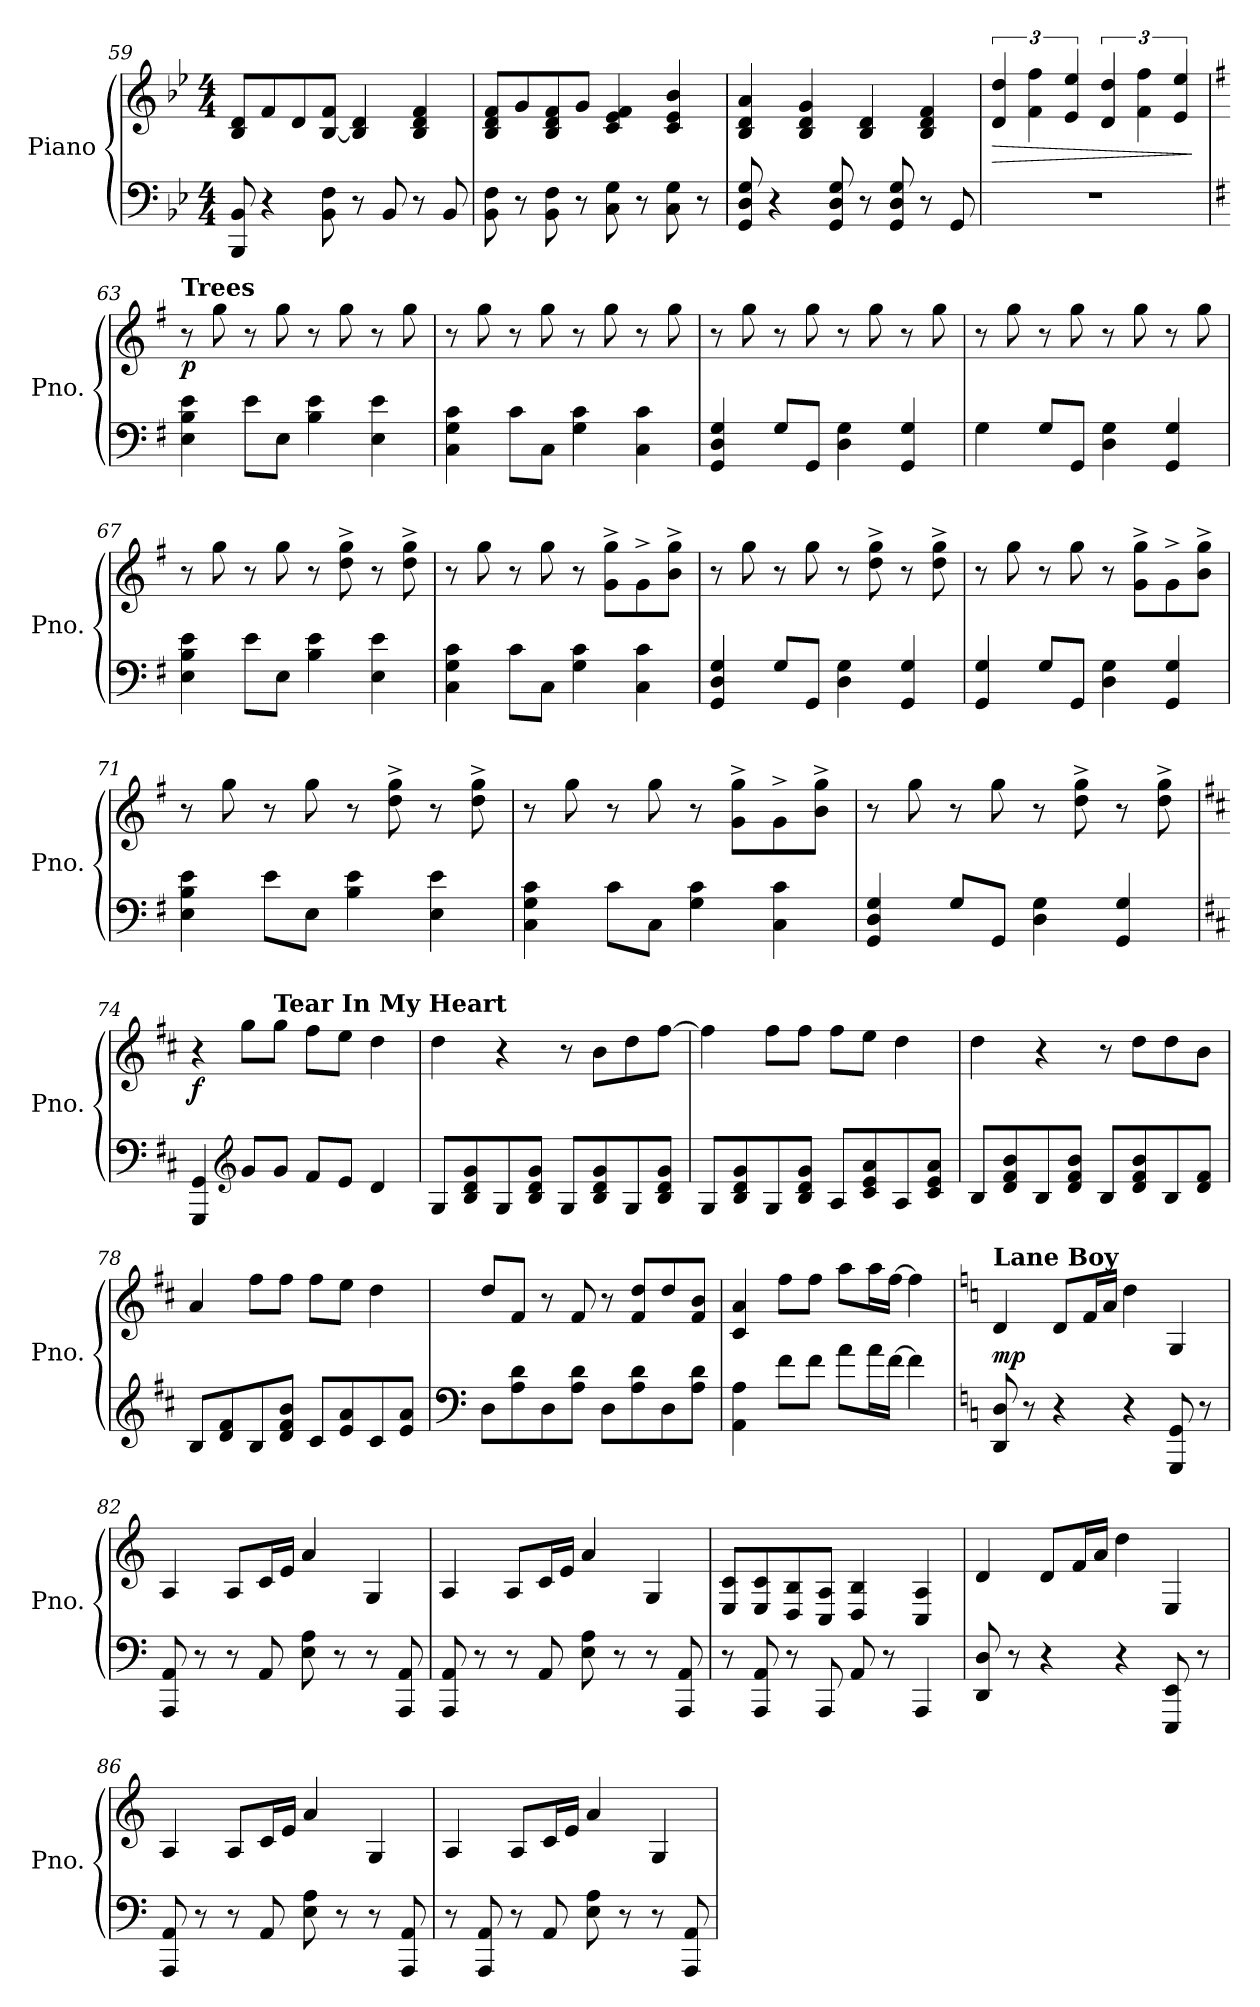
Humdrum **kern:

**kern	**kern	**dynam
*part1	*part1	*part1
*staff2	*staff1	*staff1/2
*I"Piano	*	*
*I'Pno.	*	*
*clefF4	*clefG2	*
*k[b-e-]	*k[b-e-]	*
*M4/4	*M4/4	*
=59	=59	=59
8BBB-/ 8BB-/	8B-/ 8d/L	.
4r	8f/	.
.	8d/	.
8BB-\ 8F\	[8B-/ 8f/J	.
8r	4B-/] 4d/	.
8BB-/	.	.
8r	4B-/ 4d/ 4f/	.
8BB-/	.	.
=60	=60	=60
8BB-\ 8F\	8B-/ 8d/ 8f/L	.
8r	8g/	.
8BB-\ 8F\	8B-/ 8d/ 8f/	.
8r	8g/J	.
8C\ 8G\	4c/ 4e-/ 4f/	.
8r	.	.
8C\ 8G\	4c/ 4e-/ 4b-/	.
8r	.	.
!!LO:PB:g=z
=61	=61	=61
8GG/ 8D/ 8G/	4B-/ 4d/ 4a/	.
4r	.	.
.	4B-/ 4d/ 4g/	.
8GG/ 8D/ 8G/	.	.
8r	4B-/ 4d/	.
8GG/ 8D/ 8G/	.	.
8r	4B-/ 4d/ 4f/	.
8GG/	.	.
=62	=62	=62
!	!	!LO:HP:b
1r	6d/ 6dd/	>
.	6f\ 6ff\	.
.	6e-/ 6ee-/	.
.	6d/ 6dd/	.
.	6f\ 6ff\	.
.	6e-/ 6ee-/	.
.	.	]
=63	=63	=63
*k[f#]	*k[f#]	*
*	*MM140	*
!	!LO:TX:a:B:t=Trees	!
!	!	!LO:DY:b
4E\ 4B\ 4e\	8r	p
.	8gg\	.
8e\L	8r	.
8E\J	8gg\	.
4B\ 4e\	8r	.
.	8gg\	.
4E\ 4e\	8r	.
.	8gg\	.
=64	=64	=64
4C\ 4G\ 4c\	8r	.
.	8gg\	.
8c\L	8r	.
8C\J	8gg\	.
4G\ 4c\	8r	.
.	8gg\	.
4C\ 4c\	8r	.
.	8gg\	.
=65	=65	=65
4GG/ 4D/ 4G/	8r	.
.	8gg\	.
8G/L	8r	.
8GG/J	8gg\	.
4D\ 4G\	8r	.
.	8gg\	.
4GG/ 4G/	8r	.
.	8gg\	.
!!LO:LB:g=z
=66	=66	=66
4G\	8r	.
.	8gg\	.
8G/L	8r	.
8GG/J	8gg\	.
4D\ 4G\	8r	.
.	8gg\	.
4GG/ 4G/	8r	.
.	8gg\	.
=67	=67	=67
4E\ 4B\ 4e\	8r	.
.	8gg\	.
8e\L	8r	.
8E\J	8gg\	.
4B\ 4e\	8r	.
.	8dd\^ 8gg\^	.
4E\ 4e\	8r	.
.	8dd\^ 8gg\^	.
=68	=68	=68
4C\ 4G\ 4c\	8r	.
.	8gg\	.
8c\L	8r	.
8C\J	8gg\	.
4G\ 4c\	8r	.
.	8g\^ 8gg\^L	.
4C\ 4c\	8g^\	.
.	8b\^ 8gg\^J	.
=69	=69	=69
4GG/ 4D/ 4G/	8r	.
.	8gg\	.
8G/L	8r	.
8GG/J	8gg\	.
4D\ 4G\	8r	.
.	8dd\^ 8gg\^	.
4GG/ 4G/	8r	.
.	8dd\^ 8gg\^	.
=70	=70	=70
4GG/ 4G/	8r	.
.	8gg\	.
8G/L	8r	.
8GG/J	8gg\	.
4D\ 4G\	8r	.
.	8g\^ 8gg\^L	.
4GG/ 4G/	8g^\	.
.	8b\^ 8gg\^J	.
!!LO:LB:g=z
=71	=71	=71
4E\ 4B\ 4e\	8r	.
.	8gg\	.
8e\L	8r	.
8E\J	8gg\	.
4B\ 4e\	8r	.
.	8dd\^ 8gg\^	.
4E\ 4e\	8r	.
.	8dd\^ 8gg\^	.
=72	=72	=72
4C\ 4G\ 4c\	8r	.
.	8gg\	.
8c\L	8r	.
8C\J	8gg\	.
4G\ 4c\	8r	.
.	8g\^ 8gg\^L	.
4C\ 4c\	8g^\	.
.	8b\^ 8gg\^J	.
=73	=73	=73
4GG/ 4D/ 4G/	8r	.
.	8gg\	.
8G/L	8r	.
8GG/J	8gg\	.
4D\ 4G\	8r	.
.	8dd\^ 8gg\^	.
4GG/ 4G/	8r	.
.	8dd\^ 8gg\^	.
=74	=74	=74
*k[f#c#]	*k[f#c#]	*
*	*MM140	*
!	!	!LO:DY:b
4GGG/ 4GG/	4r	f
*clefG2	*	*
8g/L	8gg\L	.
!	!LO:TX:a:B:t=Tear In My Heart	!
8g/J	8gg\J	.
8f#/L	8ff#\L	.
8e/J	8ee\J	.
4d/	4dd\	.
=75	=75	=75
8G/L	4dd\	.
8B/ 8d/ 8g/	.	.
8G/	4r	.
8B/ 8d/ 8g/J	.	.
8G/L	8r	.
8B/ 8d/ 8g/	8b\L	.
8G/	8dd\	.
8B/ 8d/ 8g/J	[8ff#\J	.
!!LO:LB:g=z
=76	=76	=76
8G/L	4ff#\]	.
8B/ 8d/ 8g/	.	.
8G/	8ff#\L	.
8B/ 8d/ 8g/J	8ff#\J	.
8A/L	8ff#\L	.
8c#/ 8e/ 8a/	8ee\J	.
8A/	4dd\	.
8c#/ 8e/ 8a/J	.	.
=77	=77	=77
8B/L	4dd\	.
8d/ 8f#/ 8b/	.	.
8B/	4r	.
8d/ 8f#/ 8b/J	.	.
8B/L	8r	.
8d/ 8f#/ 8b/	8dd\L	.
8B/	8dd\	.
8d/ 8f#/J	8b\J	.
=78	=78	=78
8B/L	4a/	.
8d/ 8f#/	.	.
8B/	8ff#\L	.
8d/ 8f#/ 8b/J	8ff#\J	.
8c#/L	8ff#\L	.
8e/ 8a/	8ee\J	.
8c#/	4dd\	.
8e/ 8a/J	.	.
=79	=79	=79
*clefF4	*	*
8D\L	8dd/L	.
8A\ 8d\	8f#/J	.
8D\	8r	.
8A\ 8d\J	8f#/	.
8D\L	8r	.
8A\ 8d\	8f#/ 8dd/L	.
8D\	8dd/	.
8A\ 8d\J	8f#/ 8b/J	.
!!LO:LB:g=z
=80	=80	=80
4AA\ 4A\	4c#/ 4a/	.
8f#\L	8ff#\L	.
8f#\J	8ff#\J	.
8a\L	8aa\L	.
16a\L	16aa\L	.
[16f#\JJ	[16ff#\JJ	.
4f#\]	4ff#\]	.
=81	=81	=81
*k[]	*k[]	*
*	*MM160	*
!	!LO:TX:a:B:t=Lane Boy	!
!	!	!LO:DY:a=2
8DD/ 8D/	4d/	mp
8r	.	.
4r	8d/L	.
.	16f/L	.
.	16a/JJ	.
4r	4dd\	.
8GGG/ 8GG/	4G/	.
8r	.	.
=82	=82	=82
8AAA/ 8AA/	4A/	.
8r	.	.
8r	8A/L	.
8AA/	16c/L	.
.	16e/JJ	.
8E\ 8A\	4a/	.
8r	.	.
8r	4G/	.
8AAA/ 8AA/	.	.
=83	=83	=83
8AAA/ 8AA/	4A/	.
8r	.	.
8r	8A/L	.
8AA/	16c/L	.
.	16e/JJ	.
8E\ 8A\	4a/	.
8r	.	.
8r	4G/	.
8AAA/ 8AA/	.	.
!!LO:PB:g=z
=84	=84	=84
8r	8E/ 8c/L	.
8AAA/ 8AA/	8E/ 8c/	.
8r	8D/ 8B/	.
8AAA/	8C/ 8A/J	.
8AA/	4D/ 4B/	.
8r	.	.
4AAA/	4C/ 4A/	.
=85	=85	=85
8DD/ 8D/	4d/	.
8r	.	.
4r	8d/L	.
.	16f/L	.
.	16a/JJ	.
4r	4dd\	.
8EEE/ 8EE/	4E/	.
8r	.	.
=86	=86	=86
8AAA/ 8AA/	4A/	.
8r	.	.
8r	8A/L	.
8AA/	16c/L	.
.	16e/JJ	.
8E\ 8A\	4a/	.
8r	.	.
8r	4G/	.
8AAA/ 8AA/	.	.
=87	=87	=87
8r	4A/	.
8AAA/ 8AA/	.	.
8r	8A/L	.
8AA/	16c/L	.
.	16e/JJ	.
8E\ 8A\	4a/	.
8r	.	.
8r	4G/	.
8AAA/ 8AA/	.	.
=	=	=
*-	*-	*-
